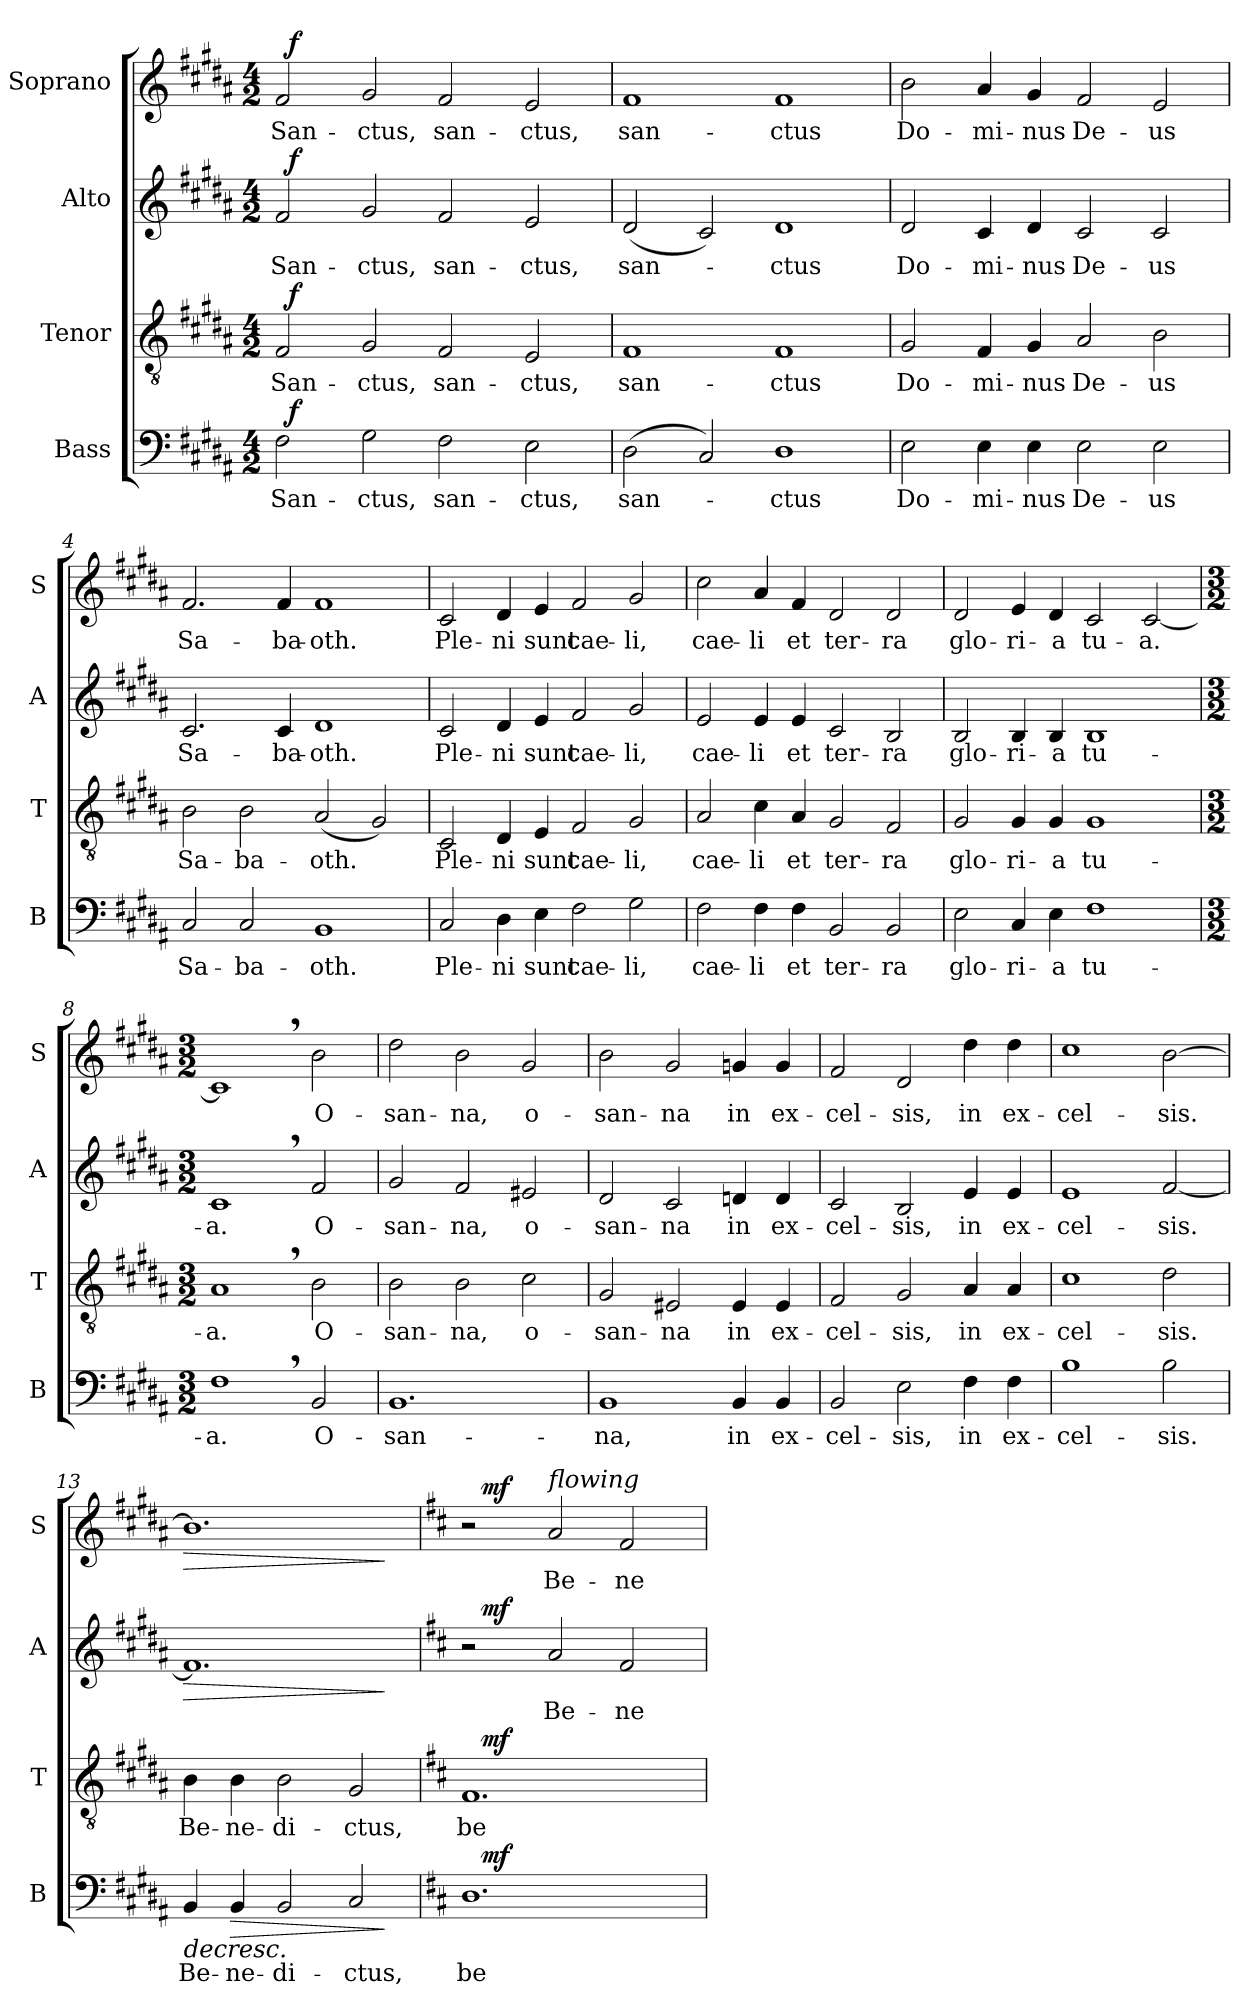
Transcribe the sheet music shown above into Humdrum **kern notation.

**kern	**text	**dynam	**kern	**text	**dynam	**kern	**text	**dynam	**kern	**text	**dynam
*part4	*part4	*part4	*part3	*part3	*part3	*part2	*part2	*part2	*part1	*part1	*part1
*staff4	*staff4	*staff4	*staff3	*staff3	*staff3	*staff2	*staff2	*staff2	*staff1	*staff1	*staff1
*I"Bass	*	*	*I"Tenor	*	*	*I"Alto	*	*	*I"Soprano	*	*
*I'B	*	*	*I'T	*	*	*I'A	*	*	*I'S	*	*
*clefF4	*	*	*clefGv2	*	*	*clefG2	*	*	*clefG2	*	*
*k[f#c#g#d#a#]	*	*	*k[f#c#g#d#a#]	*	*	*k[f#c#g#d#a#]	*	*	*k[f#c#g#d#a#]	*	*
*B:	*	*	*B:	*	*	*B:	*	*	*B:	*	*
*M4/2	*	*	*M4/2	*	*	*M4/2	*	*	*M4/2	*	*
=1	=1	=1	=1	=1	=1	=1	=1	=1	=1	=1	=1
*^	*	*	*^	*	*	*^	*	*	*^	*	*
2F#\	32ryy	San-	.	2F#/	32ryy	San-	.	2f#/	32ryy	San-	.	2f#/	32ryy	San-	.
!	!	!	!LO:DY:a	!	!	!	!LO:DY:a	!	!	!	!LO:DY:a	!	!	!	!LO:DY:a
.	1ryy	.	f	.	1ryy	.	f	.	1ryy	.	f	.	1ryy	.	f
2G#\	.	-ctus,	.	2G#/	.	-ctus,	.	2g#/	.	-ctus,	.	2g#/	.	-ctus,	.
2F#\	.	san-	.	2F#/	.	san-	.	2f#/	.	san-	.	2f#/	.	san-	.
.	2ryy	.	.	.	2ryy	.	.	.	2ryy	.	.	.	2ryy	.	.
2E\	.	-ctus,	.	2E/	.	-ctus,	.	2e/	.	-ctus,	.	2e/	.	-ctus,	.
.	4...ryy	.	.	.	4...ryy	.	.	.	4...ryy	.	.	.	4...ryy	.	.
*v	*v	*	*	*	*	*	*	*v	*v	*	*	*v	*v	*	*
*	*	*	*v	*v	*	*	*	*	*	*	*	*
=2	=2	=2	=2	=2	=2	=2	=2	=2	=2	=2	=2
(2D#\	san-	.	1F#	san-	.	(2d#/	san-	.	1f#	san-	.
2C#/)	.	.	.	.	.	2c#/)	.	.	.	.	.
1D#	-ctus	.	1F#	-ctus	.	1d#	-ctus	.	1f#	-ctus	.
=3	=3	=3	=3	=3	=3	=3	=3	=3	=3	=3	=3
2E\	Do-	.	2G#/	Do-	.	2d#/	Do-	.	2b\	Do-	.
4E\	-mi-	.	4F#/	-mi-	.	4c#/	-mi-	.	4a#/	-mi-	.
4E\	-nus	.	4G#/	-nus	.	4d#/	-nus	.	4g#/	-nus	.
2E\	De-	.	2A#/	De-	.	2c#/	De-	.	2f#/	De-	.
2E\	-us	.	2B\	-us	.	2c#/	-us	.	2e/	-us	.
!!LO:LB:g=z
=4	=4	=4	=4	=4	=4	=4	=4	=4	=4	=4	=4
2C#/	Sa-	.	2B\	Sa-	.	2.c#/	Sa-	.	2.f#/	Sa-	.
2C#/	-ba-	.	2B\	-ba-	.	.	.	.	.	.	.
.	.	.	.	.	.	4c#/	-ba-	.	4f#/	-ba-	.
1BB	-oth.	.	(2A#/	-oth.	.	1d#	-oth.	.	1f#	-oth.	.
.	.	.	2G#/)	.	.	.	.	.	.	.	.
=5	=5	=5	=5	=5	=5	=5	=5	=5	=5	=5	=5
2C#/	Ple-	.	2C#/	Ple-	.	2c#/	Ple-	.	2c#/	Ple-	.
4D#\	-ni	.	4D#/	-ni	.	4d#/	-ni	.	4d#/	-ni	.
4E\	sunt	.	4E/	sunt	.	4e/	sunt	.	4e/	sunt	.
2F#\	cae-	.	2F#/	cae-	.	2f#/	cae-	.	2f#/	cae-	.
2G#\	-li,	.	2G#/	-li,	.	2g#/	-li,	.	2g#/	-li,	.
=6	=6	=6	=6	=6	=6	=6	=6	=6	=6	=6	=6
2F#\	cae-	.	2A#/	cae-	.	2e/	cae-	.	2cc#\	cae-	.
4F#\	-li	.	4c#\	-li	.	4e/	-li	.	4a#/	-li	.
4F#\	et	.	4A#/	et	.	4e/	et	.	4f#/	et	.
2BB/	ter-	.	2G#/	ter-	.	2c#/	ter-	.	2d#/	ter-	.
2BB/	-ra	.	2F#/	-ra	.	2B/	-ra	.	2d#/	-ra	.
!!LO:PB:g=z
=7	=7	=7	=7	=7	=7	=7	=7	=7	=7	=7	=7
2E\	glo-	.	2G#/	glo-	.	2B/	glo-	.	2d#/	glo-	.
4C#/	-ri-	.	4G#/	-ri-	.	4B/	-ri-	.	4e/	-ri-	.
4E\	-a	.	4G#/	-a	.	4B/	-a	.	4d#/	-a	.
1F#	tu-	.	1G#	tu-	.	1B	tu-	.	2c#/	tu-	.
.	.	.	.	.	.	.	.	.	[2c#/	-a.	.
=8	=8	=8	=8	=8	=8	=8	=8	=8	=8	=8	=8
*M3/2	*	*	*M3/2	*	*	*M3/2	*	*	*M3/2	*	*
1F#,>	-a.	.	1A#,>	-a.	.	1c#,>	-a.	.	1c#,>]	.	.
2BB/	O-	.	2B\	O-	.	2f#/	O-	.	2b\	O-	.
=9	=9	=9	=9	=9	=9	=9	=9	=9	=9	=9	=9
1.BB	-san-	.	2B\	-san-	.	2g#/	-san-	.	2dd#\	-san-	.
.	.	.	2B\	-na,	.	2f#/	-na,	.	2b\	-na,	.
.	.	.	2c#\	o-	.	2e#X/	o-	.	2g#/	o-	.
=10	=10	=10	=10	=10	=10	=10	=10	=10	=10	=10	=10
1BB	-na,	.	2G#/	-san-	.	2d#/	-san-	.	2b\	-san-	.
.	.	.	2E#X/	-na	.	2c#/	-na	.	2g#/	-na	.
4BB/	in	.	4E#/	in	.	4dn/	in	.	4gn/	in	.
4BB/	ex-	.	4E#/	ex-	.	4d/	ex-	.	4g/	ex-	.
!!LO:LB:g=z
=11	=11	=11	=11	=11	=11	=11	=11	=11	=11	=11	=11
2BB/	-cel-	.	2F#/	-cel-	.	2c#/	-cel-	.	2f#/	-cel-	.
2E\	-sis,	.	2G#/	-sis,	.	2B/	-sis,	.	2d#/	-sis,	.
4F#\	in	.	4A#/	in	.	4e/	in	.	4dd#\	in	.
4F#\	ex-	.	4A#/	ex-	.	4e/	ex-	.	4dd#\	ex-	.
=12	=12	=12	=12	=12	=12	=12	=12	=12	=12	=12	=12
1B	-cel-	.	1c#	-cel-	.	1e	-cel-	.	1cc#	-cel-	.
2B\	-sis.	.	2d#\	-sis.	.	[2f#/	-sis.	.	[2b\	-sis.	.
=13	=13	=13	=13	=13	=13	=13	=13	=13	=13	=13	=13
!	!	!LO:HP:b	!	!	!	!	!	!LO:HP:b	!	!	!LO:HP:b
4BB/	Be-	>	4B\	Be-	.	1.f#]	.	>	1.b]	.	>
!	!	!LO:HP:b	!	!	!	!	!	!	!	!	!
4BB/	-ne-	>	4B\	-ne-	.	.	.	.	.	.	.
2BB/	-di-	.	2B\	-di-	.	.	.	.	.	.	.
2C#/	-ctus,	.	2G#/	-ctus,	.	.	.	.	.	.	.
.	.	] ]	.	.	.	.	.	]	.	.	]
=14	=14	=14	=14	=14	=14	=14	=14	=14	=14	=14	=14
*k[f#c#]	*	*	*k[f#c#]	*	*	*k[f#c#]	*	*	*k[f#c#]	*	*
*D:	*	*	*D:	*	*	*D:	*	*	*D:	*	*
*^	*	*	*^	*	*	*^	*	*	*^	*	*
1.D	16ryy	be-	.	1.F#	16ryy	be-	.	2r	16ryy	.	.	2r	16ryy	.	.
!	!	!	!LO:DY:a	!	!	!	!LO:DY:a	!	!	!	!LO:DY:a	!	!	!	!LO:DY:a
.	1ryy	.	mf	.	1ryy	.	mf	.	1ryy	.	mf	.	1ryy	.	mf
!	!	!	!	!	!	!	!	!	!	!	!	!LO:TX:a:i:t=flowing	!	!	!
.	.	.	.	.	.	.	.	2a/	.	Be-	.	2a/	.	Be-	.
.	.	.	.	.	.	.	.	2f#/	.	-ne-	.	2f#/	.	-ne-	.
.	4..ryy	.	.	.	4..ryy	.	.	.	4..ryy	.	.	.	4..ryy	.	.
*v	*v	*	*	*	*	*	*	*v	*v	*	*	*v	*v	*	*
*	*	*	*v	*v	*	*	*	*	*	*	*	*
=	=	=	=	=	=	=	=	=	=	=	=
*-	*-	*-	*-	*-	*-	*-	*-	*-	*-	*-	*-
